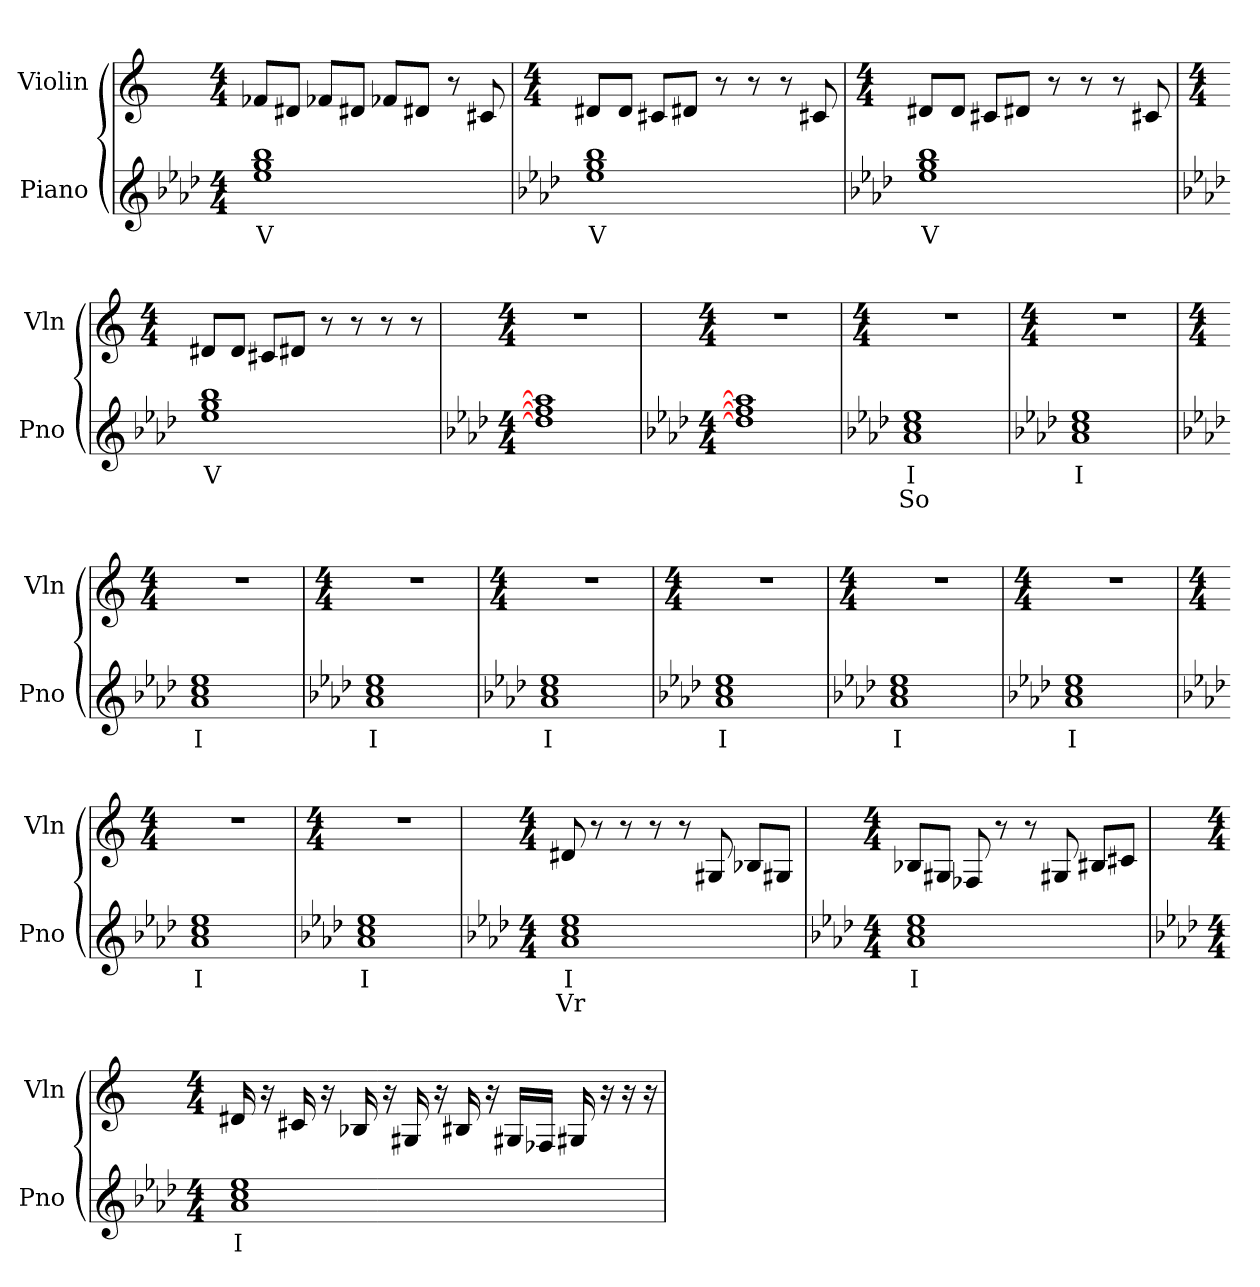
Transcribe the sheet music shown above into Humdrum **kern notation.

**kern	**text	**text	**kern
*part2	*part2	*part2	*part1
*staff2	*staff2	*staff2	*staff1
*I"Piano	*	*	*I"Violin
*I'Pno	*	*	*I'Vln
*k[b-e-a-d-]	*	*	*
*A-:	*	*	*
*M4/4	*	*	*M4/4
=	=	=	=
1ee- 1gg 1bb-	V	.	8f-XL
.	.	.	8d#XJ
.	.	.	8f-XL
.	.	.	8d#XJ
.	.	.	8f-XL
.	.	.	8d#XJ
.	.	.	8r
.	.	.	8c#X
=	=	=	=
*k[b-e-a-d-]	*	*	*
*A-:	*	*	*
*	*	*	*M4/4
1ee- 1gg 1bb-	V	.	8d#XL
.	.	.	8d#J
.	.	.	8c#XL
.	.	.	8d#XJ
.	.	.	8r
.	.	.	8r
.	.	.	8r
.	.	.	8c#X
=	=	=	=
*k[b-e-a-d-]	*	*	*
*A-:	*	*	*
*	*	*	*M4/4
1ee- 1gg 1bb-	V	.	8d#XL
.	.	.	8d#J
.	.	.	8c#XL
.	.	.	8d#XJ
.	.	.	8r
.	.	.	8r
.	.	.	8r
.	.	.	8c#X
=	=	=	=
*k[b-e-a-d-]	*	*	*
*A-:	*	*	*
*	*	*	*M4/4
1ee- 1gg 1bb-	V	.	8d#XL
.	.	.	8d#J
.	.	.	8c#XL
.	.	.	8d#XJ
.	.	.	8r
.	.	.	8r
.	.	.	8r
.	.	.	8r
=	=	=	=
*k[b-e-a-d-]	*	*	*
*A-:	*	*	*
*M4/4	*	*	*M4/4
1dd-] 1ff] 1aa-]	.	.	1r
=	=	=	=
*k[b-e-a-d-]	*	*	*
*A-:	*	*	*
*M4/4	*	*	*M4/4
1dd-] 1ff] 1aa-]	.	.	1r
=	=	=	=
*k[b-e-a-d-]	*	*	*
*A-:	*	*	*
*	*	*	*M4/4
1a- 1cc 1ee-	I	So	1r
=	=	=	=
*k[b-e-a-d-]	*	*	*
*A-:	*	*	*
*	*	*	*M4/4
1a- 1cc 1ee-	I	.	1r
=	=	=	=
*k[b-e-a-d-]	*	*	*
*A-:	*	*	*
*	*	*	*M4/4
1a- 1cc 1ee-	I	.	1r
=	=	=	=
*k[b-e-a-d-]	*	*	*
*A-:	*	*	*
*	*	*	*M4/4
1a- 1cc 1ee-	I	.	1r
=	=	=	=
*k[b-e-a-d-]	*	*	*
*A-:	*	*	*
*	*	*	*M4/4
1a- 1cc 1ee-	I	.	1r
=	=	=	=
*k[b-e-a-d-]	*	*	*
*A-:	*	*	*
*	*	*	*M4/4
1a- 1cc 1ee-	I	.	1r
=	=	=	=
*k[b-e-a-d-]	*	*	*
*A-:	*	*	*
*	*	*	*M4/4
1a- 1cc 1ee-	I	.	1r
=	=	=	=
*k[b-e-a-d-]	*	*	*
*A-:	*	*	*
*	*	*	*M4/4
1a- 1cc 1ee-	I	.	1r
=	=	=	=
*k[b-e-a-d-]	*	*	*
*A-:	*	*	*
*	*	*	*M4/4
1a- 1cc 1ee-	I	.	1r
=	=	=	=
*k[b-e-a-d-]	*	*	*
*A-:	*	*	*
*	*	*	*M4/4
1a- 1cc 1ee-	I	.	1r
=	=	=	=
*k[b-e-a-d-]	*	*	*
*A-:	*	*	*
*M4/4	*	*	*M4/4
1a- 1cc 1ee-	I	Vr	8d#X
.	.	.	8r
.	.	.	8r
.	.	.	8r
.	.	.	8r
.	.	.	8G#X
.	.	.	8B-XL
.	.	.	8G#XJ
=	=	=	=
*k[b-e-a-d-]	*	*	*
*A-:	*	*	*
*M4/4	*	*	*M4/4
1a- 1cc 1ee-	I	.	8B-XL
.	.	.	8G#XJ
.	.	.	8F-X
.	.	.	8r
.	.	.	8r
.	.	.	8G#X
.	.	.	8B#XL
.	.	.	8c#XJ
=	=	=	=
*k[b-e-a-d-]	*	*	*
*A-:	*	*	*
*M4/4	*	*	*M4/4
1a- 1cc 1ee-	I	.	16d#X
.	.	.	16r
.	.	.	16c#X
.	.	.	16r
.	.	.	16B-X
.	.	.	16r
.	.	.	16G#X
.	.	.	16r
.	.	.	16B#X
.	.	.	16r
.	.	.	16G#XLL
.	.	.	16F-XJJ
.	.	.	16G#X
.	.	.	16r
.	.	.	16r
.	.	.	16r
=	=	=	=
*-	*-	*-	*-
